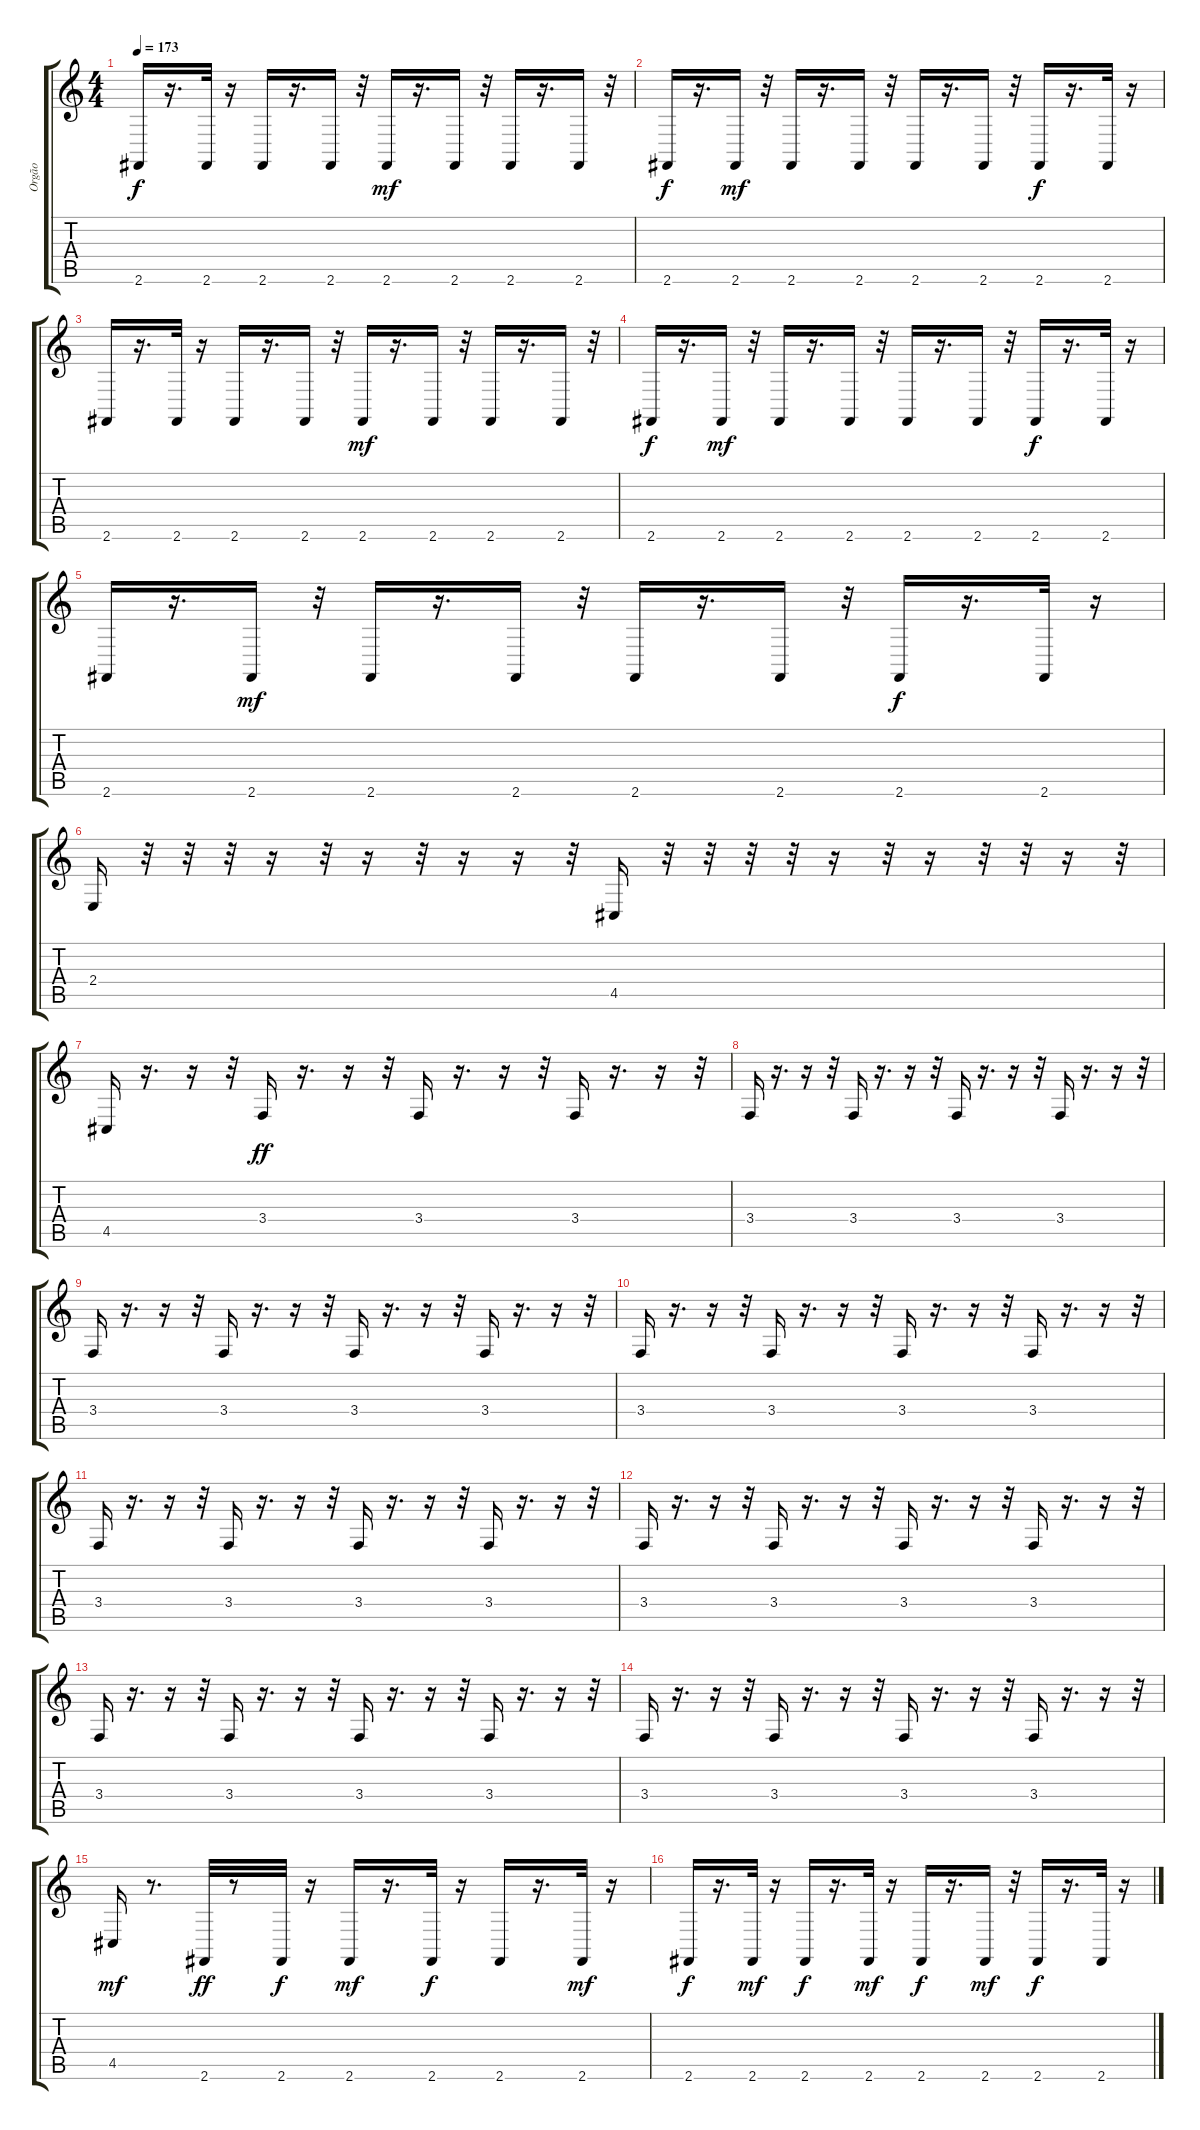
\track ("Orgão" "Orgão") {instrument drawbarorgan}
\staff {score tabs}
\tuning (E4 B3 G3 D3 A2 E2) {hide}
\ts (4 4)
\tempo 173
\clef g2
\ks c
2.6.16{dy f} r.16{d} 2.6.32 r.16 2.6.16 r.16{d} 2.6.16 r.32 2.6.16{dy mf} r.16{d} 2.6.16 r.32 2.6.16 r.16{d} 2.6.16 r.32 |
2.6.16{dy f} r.16{d} 2.6.16{dy mf} r.32 2.6.16 r.16{d} 2.6.16 r.32 2.6.16 r.16{d} 2.6.16 r.32 2.6.16{dy f} r.16{d} 2.6.32 r.16 |
2.6.16 r.16{d} 2.6.32 r.16 2.6.16 r.16{d} 2.6.16 r.32 2.6.16{dy mf} r.16{d} 2.6.16 r.32 2.6.16 r.16{d} 2.6.16 r.32 |
2.6.16{dy f} r.16{d} 2.6.16{dy mf} r.32 2.6.16 r.16{d} 2.6.16 r.32 2.6.16 r.16{d} 2.6.16 r.32 2.6.16{dy f} r.16{d} 2.6.32 r.16 |
2.6.16 r.16{d} 2.6.16{dy mf} r.32 2.6.16 r.16{d} 2.6.16 r.32 2.6.16 r.16{d} 2.6.16 r.32 2.6.16{dy f} r.16{d} 2.6.32 r.16 |
2.4.16 r.32 r.32 r.32 r.16 r.32 r.16 r.32 r.16 r.16 r.32 4.5.16 r.32 r.32 r.32 r.32 r.16 r.32 r.16 r.32 r.32 r.16 r.32 |
4.5.16 r.16{d} r.16 r.32 3.4.16{dy ff} r.16{d} r.16 r.32 3.4.16 r.16{d} r.16 r.32 3.4.16 r.16{d} r.16 r.32 |
3.4.16 r.16{d} r.16 r.32 3.4.16 r.16{d} r.16 r.32 3.4.16 r.16{d} r.16 r.32 3.4.16 r.16{d} r.16 r.32 |
3.4.16 r.16{d} r.16 r.32 3.4.16 r.16{d} r.16 r.32 3.4.16 r.16{d} r.16 r.32 3.4.16 r.16{d} r.16 r.32 |
3.4.16 r.16{d} r.16 r.32 3.4.16 r.16{d} r.16 r.32 3.4.16 r.16{d} r.16 r.32 3.4.16 r.16{d} r.16 r.32 |
3.4.16 r.16{d} r.16 r.32 3.4.16 r.16{d} r.16 r.32 3.4.16 r.16{d} r.16 r.32 3.4.16 r.16{d} r.16 r.32 |
3.4.16 r.16{d} r.16 r.32 3.4.16 r.16{d} r.16 r.32 3.4.16 r.16{d} r.16 r.32 3.4.16 r.16{d} r.16 r.32 |
3.4.16 r.16{d} r.16 r.32 3.4.16 r.16{d} r.16 r.32 3.4.16 r.16{d} r.16 r.32 3.4.16 r.16{d} r.16 r.32 |
3.4.16 r.16{d} r.16 r.32 3.4.16 r.16{d} r.16 r.32 3.4.16 r.16{d} r.16 r.32 3.4.16 r.16{d} r.16 r.32 |
4.5.16{dy mf} r.8{d} 2.6.32{dy ff} r.8 2.6.32{dy f} r.16 2.6.16{dy mf} r.16{d} 2.6.32{dy f} r.16 2.6.16 r.16{d} 2.6.32{dy mf} r.16 |
2.6.16{dy f} r.16{d} 2.6.32{dy mf} r.16 2.6.16{dy f} r.16{d} 2.6.32{dy mf} r.16 2.6.16{dy f} r.16{d} 2.6.16{dy mf} r.32 2.6.16{dy f} r.16{d} 2.6.32 r.16
